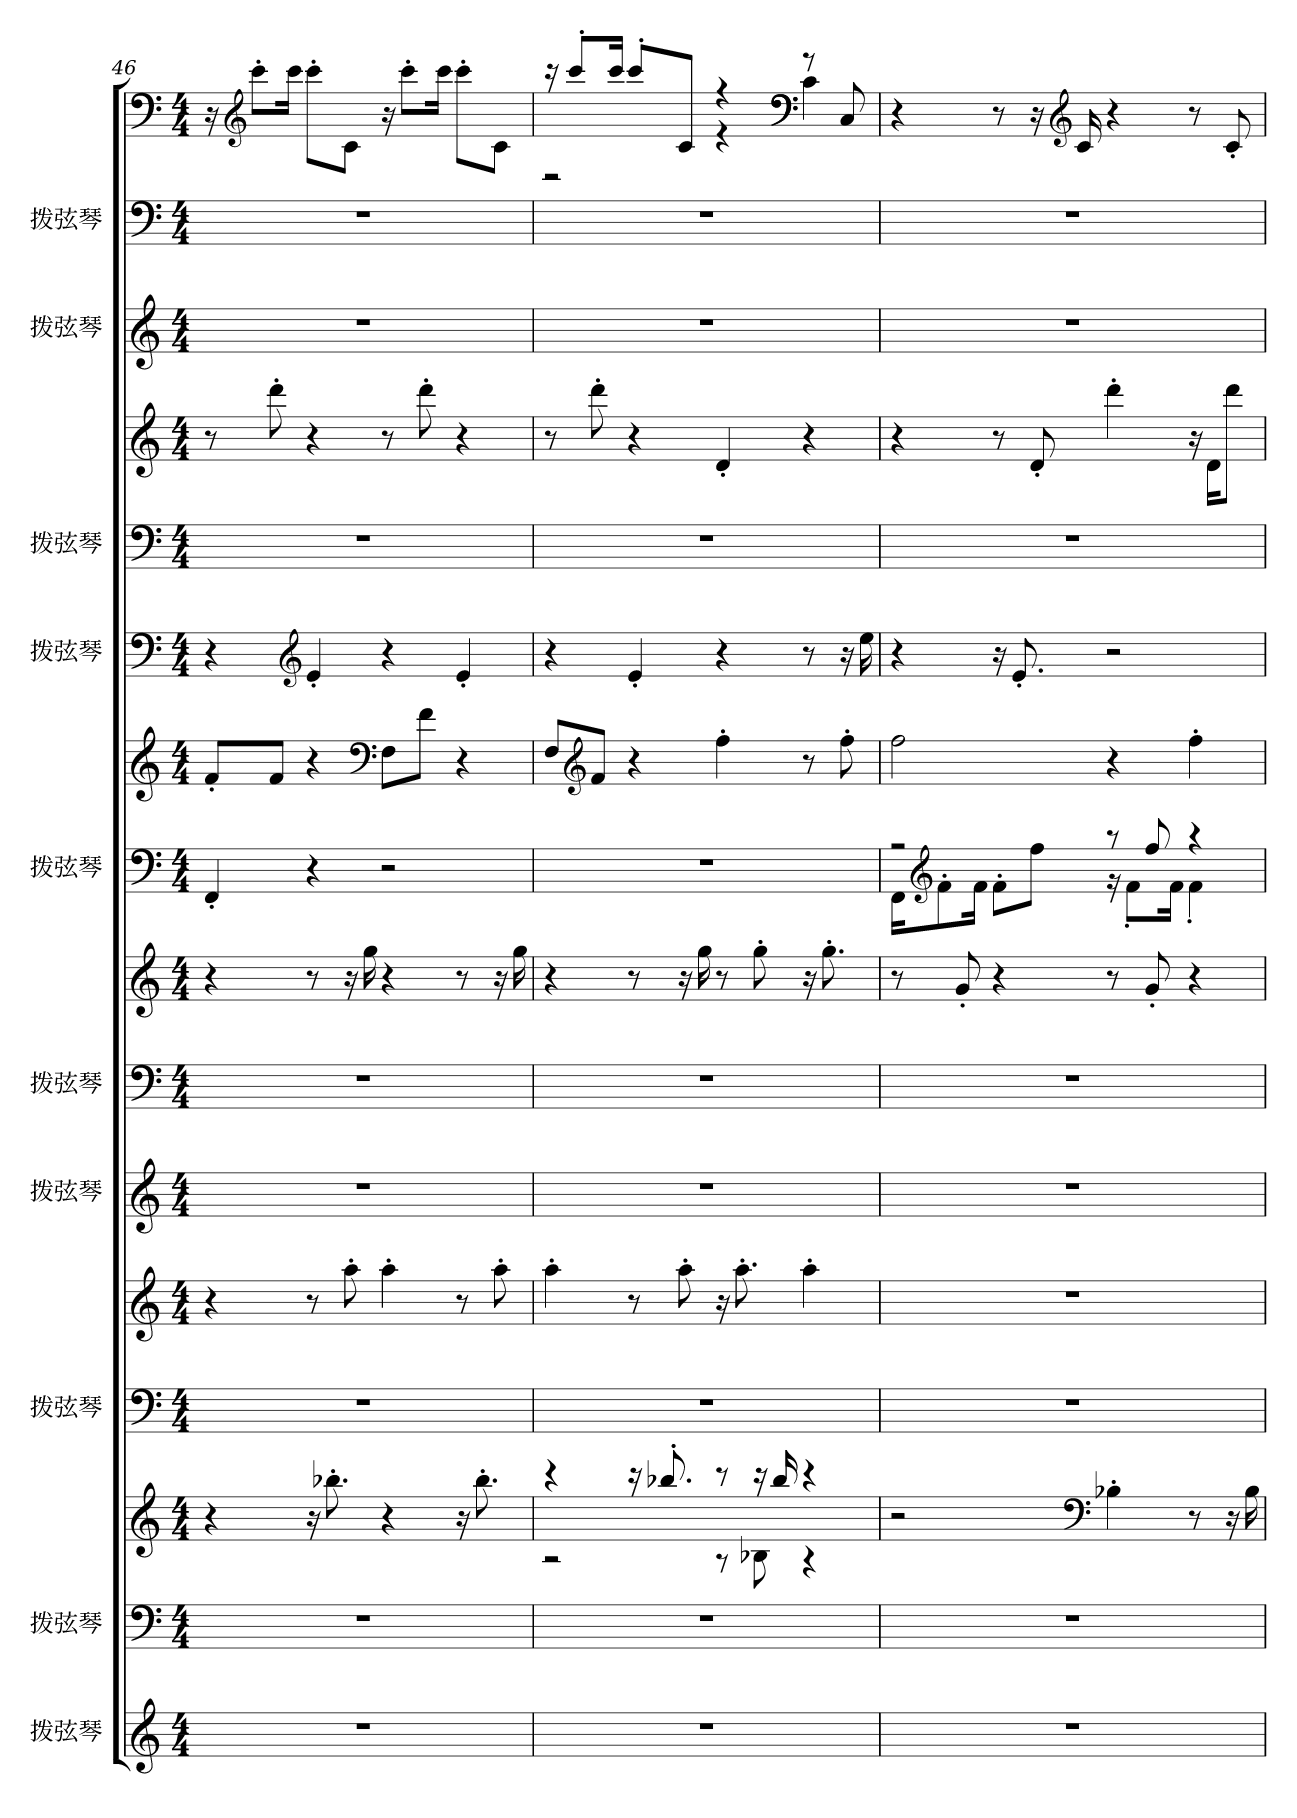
**kern	**kern	**kern	**kern	**kern	**kern	**kern	**kern	**kern	**kern	**kern	**kern	**kern	**kern	**kern	**kern
*part10	*part9	*part9	*part8	*part8	*part7	*part6	*part6	*part5	*part5	*part4	*part3	*part3	*part2	*part1	*part1
*staff16	*staff15	*staff14	*staff13	*staff12	*staff11	*staff10	*staff9	*staff8	*staff7	*staff6	*staff5	*staff4	*staff3	*staff2	*staff1
*I"拨弦琴	*I"拨弦琴	*	*I"拨弦琴	*	*I"拨弦琴	*I"拨弦琴	*	*I"拨弦琴	*	*I"拨弦琴	*I"拨弦琴	*	*I"拨弦琴	*I"拨弦琴	*
*clefG2	*clefF4	*clefG2	*clefF4	*clefG2	*clefG2	*clefF4	*clefG2	*clefF4	*clefG2	*clefF4	*clefF4	*clefG2	*clefG2	*clefF4	*clefF4
*k[]	*k[]	*k[]	*k[]	*k[]	*k[]	*k[]	*k[]	*k[]	*k[]	*k[]	*k[]	*k[]	*k[]	*k[]	*k[]
*M4/4	*M4/4	*M4/4	*M4/4	*M4/4	*M4/4	*M4/4	*M4/4	*M4/4	*M4/4	*M4/4	*M4/4	*M4/4	*M4/4	*M4/4	*M4/4
=46	=46	=46	=46	=46	=46	=46	=46	=46	=46	=46	=46	=46	=46	=46	=46
1r	1r	4r	1r	4r	1r	1r	4r	4FF'/	8f'/L	4r	1r	8r	1r	1r	16r
*	*	*	*	*	*	*	*	*	*	*	*	*	*	*	*clefG2
.	.	.	.	.	.	.	.	.	.	.	.	.	.	.	8ccc'\L
.	.	.	.	.	.	.	.	.	8f/J	.	.	8ddd'\	.	.	.
.	.	.	.	.	.	.	.	.	.	.	.	.	.	.	16ccc\Jk
*	*	*	*	*	*	*	*	*	*	*clefG2	*	*	*	*	*
.	.	16r	.	8r	.	.	8r	4r	4r	4e'/	.	4r	.	.	8ccc'\L
.	.	8.bb-X'\	.	.	.	.	.	.	.	.	.	.	.	.	.
.	.	.	.	8aa'\	.	.	16r	.	.	.	.	.	.	.	8c\J
.	.	.	.	.	.	.	16gg\	.	.	.	.	.	.	.	.
*	*	*	*	*	*	*	*	*	*clefF4	*	*	*	*	*	*
.	.	4r	.	4aa'\	.	.	4r	2r	8F\L	4r	.	8r	.	.	16r
.	.	.	.	.	.	.	.	.	.	.	.	.	.	.	8ccc'\L
.	.	.	.	.	.	.	.	.	8f\J	.	.	8ddd'\	.	.	.
.	.	.	.	.	.	.	.	.	.	.	.	.	.	.	16ccc\Jk
.	.	16r	.	8r	.	.	8r	.	4r	4e'/	.	4r	.	.	8ccc'\L
.	.	8.bb-'\	.	.	.	.	.	.	.	.	.	.	.	.	.
.	.	.	.	8aa'\	.	.	16r	.	.	.	.	.	.	.	8c\J
.	.	.	.	.	.	.	16gg\	.	.	.	.	.	.	.	.
!!LO:PB:g=z
=47	=47	=47	=47	=47	=47	=47	=47	=47	=47	=47	=47	=47	=47	=47	=47
*	*	*^	*	*	*	*	*	*	*	*	*	*	*	*	*^
1r	1r	4r	2r	1r	4aa'\	1r	1r	4r	1r	8F/L	4r	1r	8r	1r	1r	16r	2r
.	.	.	.	.	.	.	.	.	.	.	.	.	.	.	.	8ccc'/L	.
*	*	*	*	*	*	*	*	*	*	*clefG2	*	*	*	*	*	*	*
.	.	.	.	.	.	.	.	.	.	8f/J	.	.	8ddd'\	.	.	.	.
.	.	.	.	.	.	.	.	.	.	.	.	.	.	.	.	16ccc/Jk	.
.	.	16r	.	.	8r	.	.	8r	.	4r	4e'/	.	4r	.	.	8ccc'/L	.
.	.	8.bb-X'/	.	.	.	.	.	.	.	.	.	.	.	.	.	.	.
.	.	.	.	.	8aa'\	.	.	16r	.	.	.	.	.	.	.	8c/J	.
.	.	.	.	.	.	.	.	16gg\	.	.	.	.	.	.	.	.	.
.	.	8r	8r	.	16r	.	.	8r	.	4ff'\	4r	.	4d'/	.	.	4r	4r
.	.	.	.	.	8.aa'\	.	.	.	.	.	.	.	.	.	.	.	.
.	.	16r	8B-X\	.	.	.	.	8gg'\	.	.	.	.	.	.	.	.	.
.	.	16bb-/	.	.	.	.	.	.	.	.	.	.	.	.	.	.	.
*	*	*	*	*	*	*	*	*	*	*	*	*	*	*	*	*clefF4	*
.	.	4r	4r	.	4aa'\	.	.	16r	.	8r	8r	.	4r	.	.	8r	4c\
.	.	.	.	.	.	.	.	8.gg'\	.	.	.	.	.	.	.	.	.
.	.	.	.	.	.	.	.	.	.	8ff'\	16r	.	.	.	.	8C/	.
.	.	.	.	.	.	.	.	.	.	.	16ee\	.	.	.	.	.	.
*	*	*v	*v	*	*	*	*	*	*	*	*	*	*	*	*	*v	*v
=48	=48	=48	=48	=48	=48	=48	=48	=48	=48	=48	=48	=48	=48	=48	=48
*	*	*	*	*	*	*	*	*^	*	*	*	*	*	*	*
1r	1r	2r	1r	1r	1r	1r	8r	2r	16FF\KL	2ff\	4r	1r	4r	1r	1r	4r
*	*	*	*	*	*	*	*	*clefG2	*	*	*	*	*	*	*	*
.	.	.	.	.	.	.	.	.	8f'\	.	.	.	.	.	.	.
.	.	.	.	.	.	.	8g'/	.	.	.	.	.	.	.	.	.
.	.	.	.	.	.	.	.	.	16f\Jk	.	.	.	.	.	.	.
.	.	.	.	.	.	.	4r	.	8f'\L	.	16r	.	8r	.	.	8r
.	.	.	.	.	.	.	.	.	.	.	8.e'/	.	.	.	.	.
.	.	.	.	.	.	.	.	.	8ff\J	.	.	.	8d'/	.	.	16r
*	*	*	*	*	*	*	*	*	*	*	*	*	*	*	*	*clefG2
.	.	.	.	.	.	.	.	.	.	.	.	.	.	.	.	16c/
*	*	*clefF4	*	*	*	*	*	*	*	*	*	*	*	*	*	*
.	.	4B-X'\	.	.	.	.	8r	8r	16r	4r	2r	.	4ddd'\	.	.	4r
.	.	.	.	.	.	.	.	.	8f'\L	.	.	.	.	.	.	.
.	.	.	.	.	.	.	8g'/	8ff/	.	.	.	.	.	.	.	.
.	.	.	.	.	.	.	.	.	16f\Jk	.	.	.	.	.	.	.
.	.	8r	.	.	.	.	4r	4r	4f'\	4ff'\	.	.	16r	.	.	8r
.	.	.	.	.	.	.	.	.	.	.	.	.	16d\KL	.	.	.
.	.	16r	.	.	.	.	.	.	.	.	.	.	8ddd\J	.	.	8c'/
.	.	16B-\	.	.	.	.	.	.	.	.	.	.	.	.	.	.
*	*	*	*	*	*	*	*	*v	*v	*	*	*	*	*	*	*
=	=	=	=	=	=	=	=	=	=	=	=	=	=	=	=
*-	*-	*-	*-	*-	*-	*-	*-	*-	*-	*-	*-	*-	*-	*-	*-
